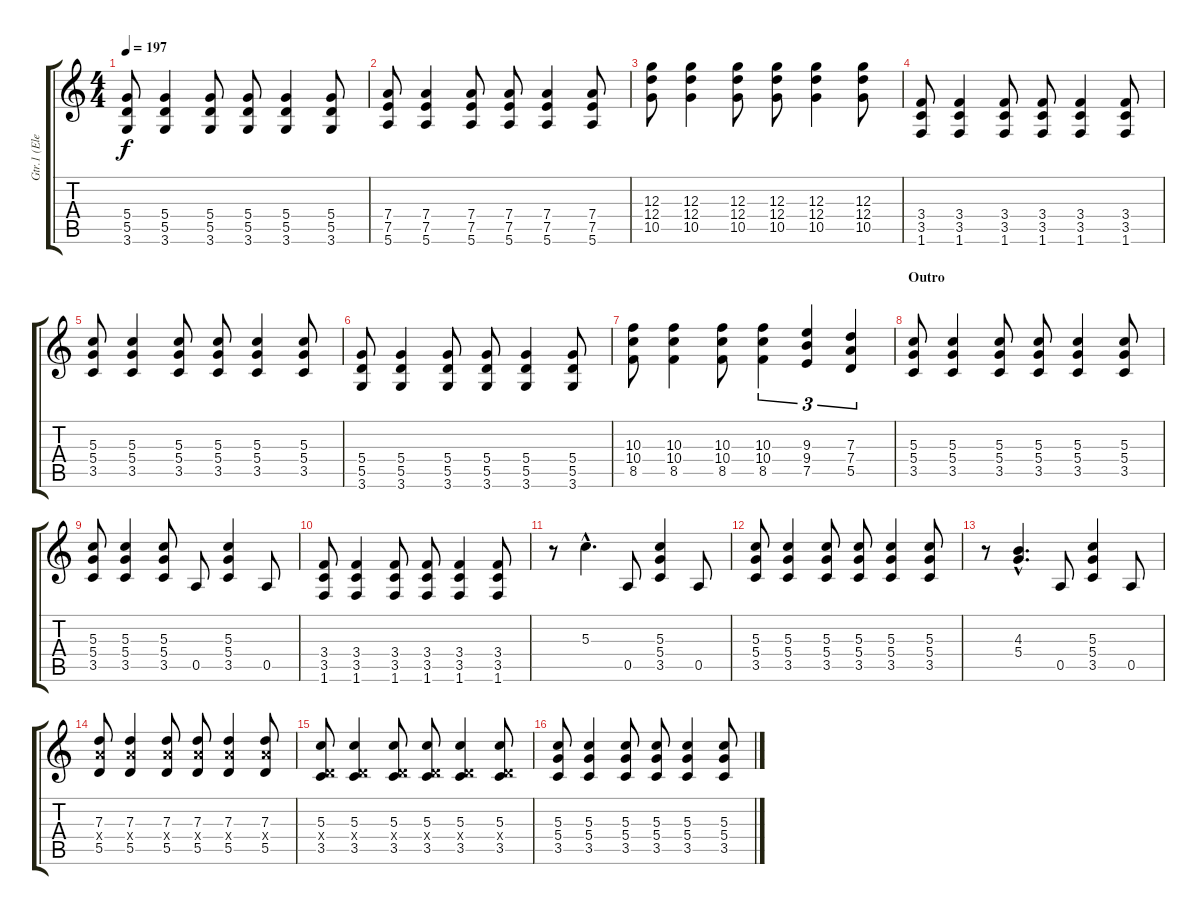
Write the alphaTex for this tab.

\track ("Gtr.1 (Electric)" "Gtr.1 (Ele") {instrument overdrivenguitar}
\staff {score tabs}
\tuning (E4 B3 G3 D3 A2 E2) {hide}
\ts (4 4)
\tempo 197
\clef g2
\ks c
(5.4 5.5 3.6).8{dy f} (5.4 5.5 3.6).4 (5.4 5.5 3.6).8 (5.4 5.5 3.6).8 (5.4 5.5 3.6).4 (5.4 5.5 3.6).8 |
(7.4 7.5 5.6).8 (7.4 7.5 5.6).4 (7.4 7.5 5.6).8 (7.4 7.5 5.6).8 (7.4 7.5 5.6).4 (7.4 7.5 5.6).8 |
(12.3 12.4 10.5).8 (12.3 12.4 10.5).4 (12.3 12.4 10.5).8 (12.3 12.4 10.5).8 (12.3 12.4 10.5).4 (12.3 12.4 10.5).8 |
(3.4 3.5 1.6).8 (3.4 3.5 1.6).4 (3.4 3.5 1.6).8 (3.4 3.5 1.6).8 (3.4 3.5 1.6).4 (3.4 3.5 1.6).8 |
(5.3 5.4 3.5).8 (5.3 5.4 3.5).4 (5.3 5.4 3.5).8 (5.3 5.4 3.5).8 (5.3 5.4 3.5).4 (5.3 5.4 3.5).8 |
(5.4 5.5 3.6).8 (5.4 5.5 3.6).4 (5.4 5.5 3.6).8 (5.4 5.5 3.6).8 (5.4 5.5 3.6).4 (5.4 5.5 3.6).8 |
(10.3 10.4 8.5).8 (10.3 10.4 8.5).4 (10.3 10.4 8.5).8 (10.3 10.4 8.5).4{tu (3 2)} (9.3 9.4 7.5).4{tu (3 2)} (7.3 7.4 5.5).4{tu (3 2)} |
\section ("" "Outro")
(5.3 5.4 3.5).8 (5.3 5.4 3.5).4 (5.3 5.4 3.5).8 (5.3 5.4 3.5).8 (5.3 5.4 3.5).4 (5.3 5.4 3.5).8 |
(5.3 5.4 3.5).8 (5.3 5.4 3.5).4 (5.3 5.4 3.5).8 0.5.8 (5.3 5.4 3.5).4 0.5.8 |
(3.4 3.5 1.6).8 (3.4 3.5 1.6).4 (3.4 3.5 1.6).8 (3.4 3.5 1.6).8 (3.4 3.5 1.6).4 (3.4 3.5 1.6).8 |
r.8 5.3{hac}.4{d} 0.5.8 (5.3 5.4 3.5).4 0.5.8 |
(5.3 5.4 3.5).8 (5.3 5.4 3.5).4 (5.3 5.4 3.5).8 (5.3 5.4 3.5).8 (5.3 5.4 3.5).4 (5.3 5.4 3.5).8 |
r.8 (4.3{hac} 5.4{hac}).4{d} 0.5.8 (5.3 5.4 3.5).4 0.5.8 |
(7.3 7.4{x} 5.5).8 (7.3 7.4{x} 5.5).4 (7.3 7.4{x} 5.5).8 (7.3 7.4{x} 5.5).8 (7.3 7.4{x} 5.5).4 (7.3 7.4{x} 5.5).8 |
(5.3 0.4{x} 3.5).8 (5.3 0.4{x} 3.5).4 (5.3 0.4{x} 3.5).8 (5.3 0.4{x} 3.5).8 (5.3 0.4{x} 3.5).4 (5.3 0.4{x} 3.5).8 |
(5.3 5.4 3.5).8 (5.3 5.4 3.5).4 (5.3 5.4 3.5).8 (5.3 5.4 3.5).8 (5.3 5.4 3.5).4 (5.3 5.4 3.5).8
